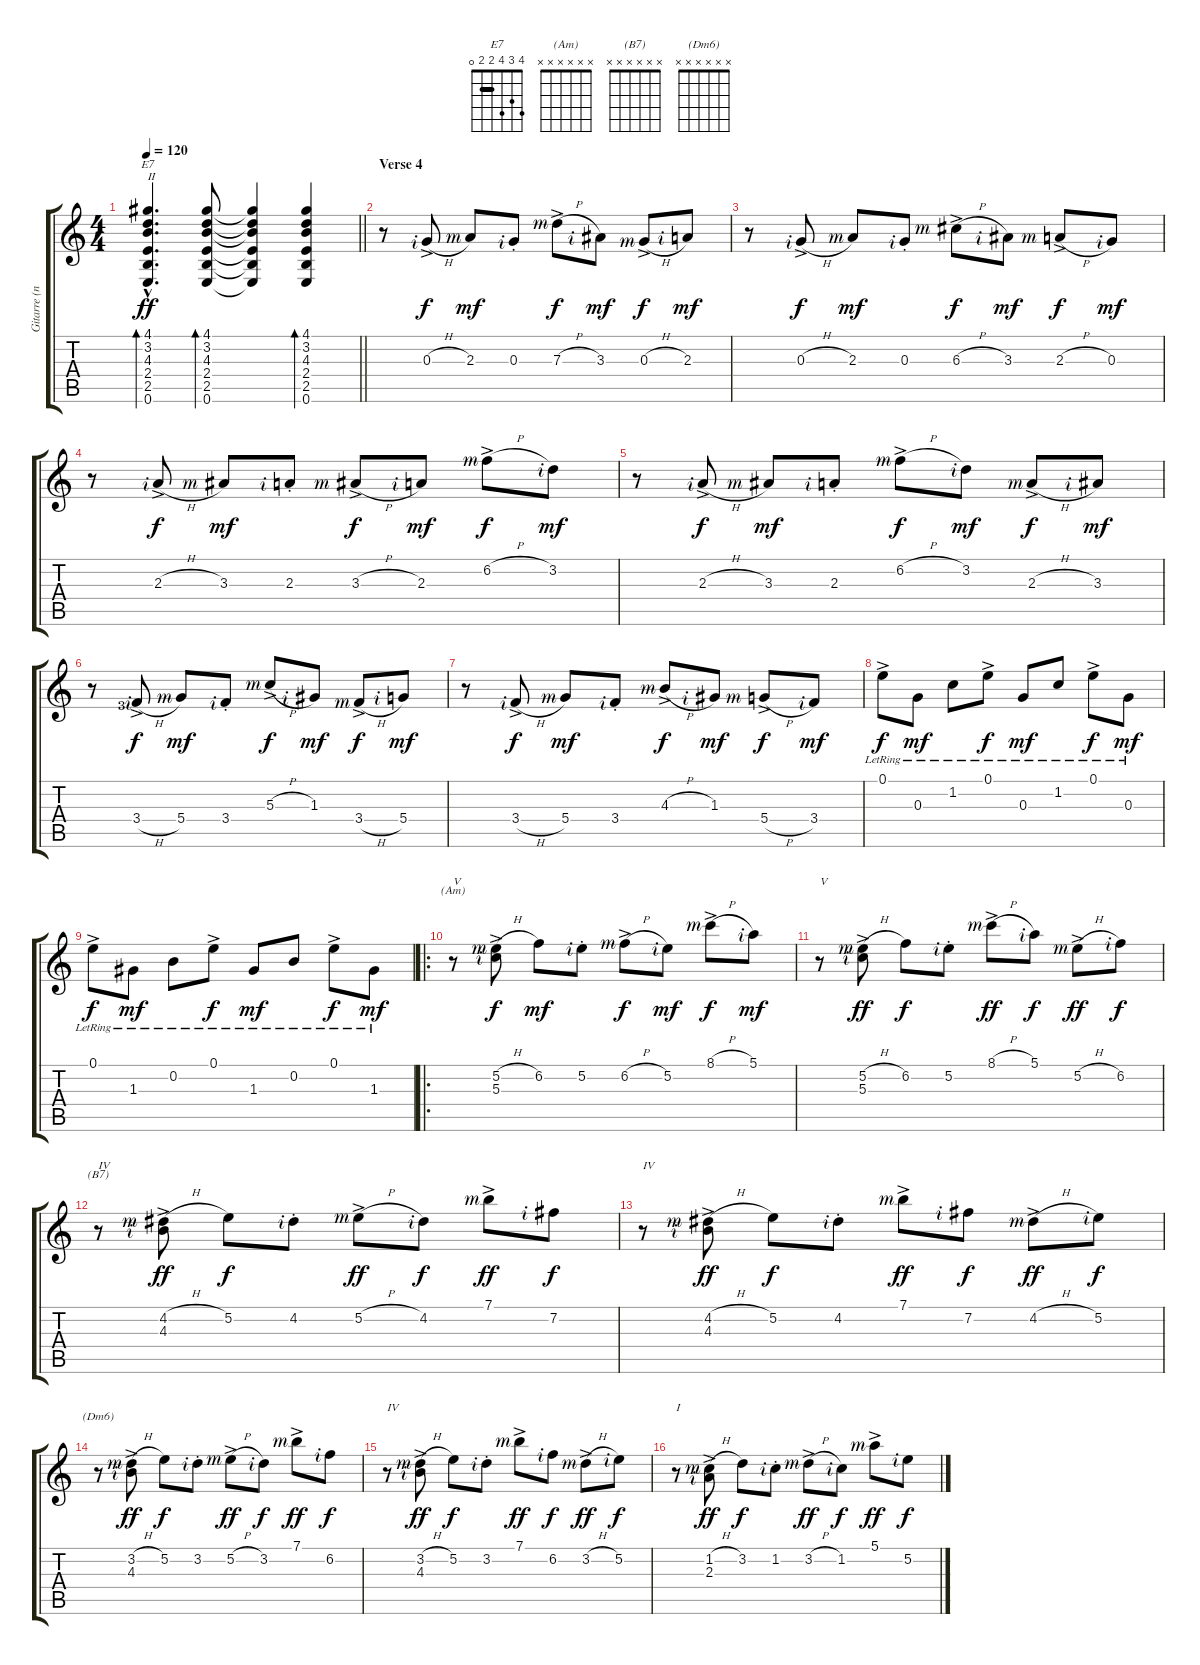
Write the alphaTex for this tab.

\track ("Gitarre (nylon)" "Gitarre (n") {instrument acousticguitarnylon}
\staff {score tabs}
\tuning (E4 B3 G3 D3 A2 E2) {hide}
\chord ("E7" 4 3 4 2 2 0) {barre 2}
\chord ("(Am)" x x x x x x)
\chord ("(B7)" x x x x x x)
\chord ("(Dm6)" x x x x x x)
\ts (4 4)
\tempo 120
\clef g2
\barLineRight lightlight
\ks c
(4.1{hac} 3.2{hac} 4.3{hac} 2.4{hac} 2.5{hac} 0.6{hac}).4{d bd 60 ch "E7" txt "II" dy ff} (4.1 3.2 4.3 2.4 2.5 0.6).8{bd 60} (4.1{t} 3.2{t} 4.3{t} 2.4{t} 2.5{t} 0.6{t}).4 (4.1 3.2 4.3 2.4 2.5 0.6).4{bd 60} |
\section ("" "Verse 4")
r.8 0.3{h ac rf 2}.8{dy f} 2.3{rf 3}.8{dy mf} 0.3{st rf 2}.8 7.3{h ac rf 3}.8{dy f} 3.3{rf 2}.8{dy mf} 0.3{h ac rf 3}.8{dy f} 2.3{rf 2}.8{dy mf} |
r.8 0.3{h ac rf 2}.8{dy f} 2.3{rf 3}.8{dy mf} 0.3{st rf 2}.8 6.3{h ac rf 3}.8{dy f} 3.3{rf 2}.8{dy mf} 2.3{h ac rf 3}.8{dy f} 0.3{rf 2}.8{dy mf} |
r.8 2.3{h ac rf 2}.8{dy f} 3.3{rf 3}.8{dy mf} 2.3{st rf 2}.8 3.3{h ac rf 3}.8{dy f} 2.3{rf 2}.8{dy mf} 6.2{h ac rf 3}.8{dy f} 3.2{rf 2}.8{dy mf} |
r.8 2.3{h ac rf 2}.8{dy f} 3.3{rf 3}.8{dy mf} 2.3{st rf 2}.8 6.2{h ac rf 3}.8{dy f} 3.2{rf 2}.8{dy mf} 2.3{h ac rf 3}.8{dy f} 3.3{rf 2}.8{dy mf} |
r.8 3.4{h ac lf 4 rf 2}.8{dy f} 5.4{rf 3}.8{dy mf} 3.4{st rf 2}.8 5.3{h ac rf 3}.8{dy f} 1.3{rf 2}.8{dy mf} 3.4{h ac rf 3}.8{dy f} 5.4{rf 2}.8{dy mf} |
r.8 3.4{h ac rf 2}.8{dy f} 5.4{rf 3}.8{dy mf} 3.4{st rf 2}.8 4.3{h ac rf 3}.8{dy f} 1.3{rf 2}.8{dy mf} 5.4{h ac rf 3}.8{dy f} 3.4{rf 2}.8{dy mf} |
0.1{ac lr}.8{dy f} 0.3{lr}.8{dy mf} 1.2{lr}.8 0.1{ac lr}.8{dy f} 0.3{lr}.8{dy mf} 1.2{lr}.8 0.1{ac lr}.8{dy f} 0.3{lr}.8{dy mf} |
0.1{ac lr}.8{dy f} 1.3{lr}.8{dy mf} 0.2{lr}.8 0.1{ac lr}.8{dy f} 1.3{lr}.8{dy mf} 0.2{lr}.8 0.1{ac lr}.8{dy f} 1.3{lr}.8{dy mf} |
\ro
r.8{ch "(Am)" txt "V"} (5.2{h ac rf 3} 5.3{ac rf 2}).8{dy f} 6.2.8{dy mf} 5.2{st rf 2}.8 6.2{h ac rf 3}.8{dy f} 5.2{rf 2}.8{dy mf} 8.1{h ac rf 3}.8{dy f} 5.1{rf 2}.8{dy mf} |
r.8{txt "V"} (5.2{h ac rf 3} 5.3{ac rf 2}).8{dy ff} 6.2.8{dy f} 5.2{st rf 2}.8 8.1{h ac rf 3}.8{dy ff} 5.1{rf 2}.8{dy f} 5.2{h ac rf 3}.8{dy ff} 6.2{rf 2}.8{dy f} |
r.8{ch "(B7)" txt "IV"} (4.2{h ac rf 3} 4.3{ac rf 2}).8{dy ff} 5.2.8{dy f} 4.2{st rf 2}.8 5.2{h ac rf 3}.8{dy ff} 4.2{rf 2}.8{dy f} 7.1{ac rf 3}.8{dy ff} 7.2{rf 2}.8{dy f} |
r.8{txt "IV"} (4.2{h ac rf 3} 4.3{ac rf 2}).8{dy ff} 5.2.8{dy f} 4.2{st rf 2}.8 7.1{ac rf 3}.8{dy ff} 7.2{rf 2}.8{dy f} 4.2{h ac rf 3}.8{dy ff} 5.2{rf 2}.8{dy f} |
r.8{ch "(Dm6)"} (3.2{h ac rf 3} 4.3{ac rf 2}).8{dy ff} 5.2.8{dy f} 3.2{st rf 2}.8 5.2{h ac rf 3}.8{dy ff} 3.2{rf 2}.8{dy f} 7.1{ac rf 3}.8{dy ff} 6.2{rf 2}.8{dy f} |
r.8{txt "IV"} (3.2{h ac rf 3} 4.3{rf 2}).8{dy ff} 5.2.8{dy f} 3.2{st rf 2}.8 7.1{ac rf 3}.8{dy ff} 6.2{rf 2}.8{dy f} 3.2{h ac rf 3}.8{dy ff} 5.2{rf 2}.8{dy f} |
r.8{txt "I"} (1.2{h ac rf 3} 2.3{rf 2}).8{dy ff} 3.2.8{dy f} 1.2{st rf 2}.8 3.2{h ac rf 3}.8{dy ff} 1.2{rf 2}.8{dy f} 5.1{ac rf 3}.8{dy ff} 5.2{rf 2}.8{dy f}
